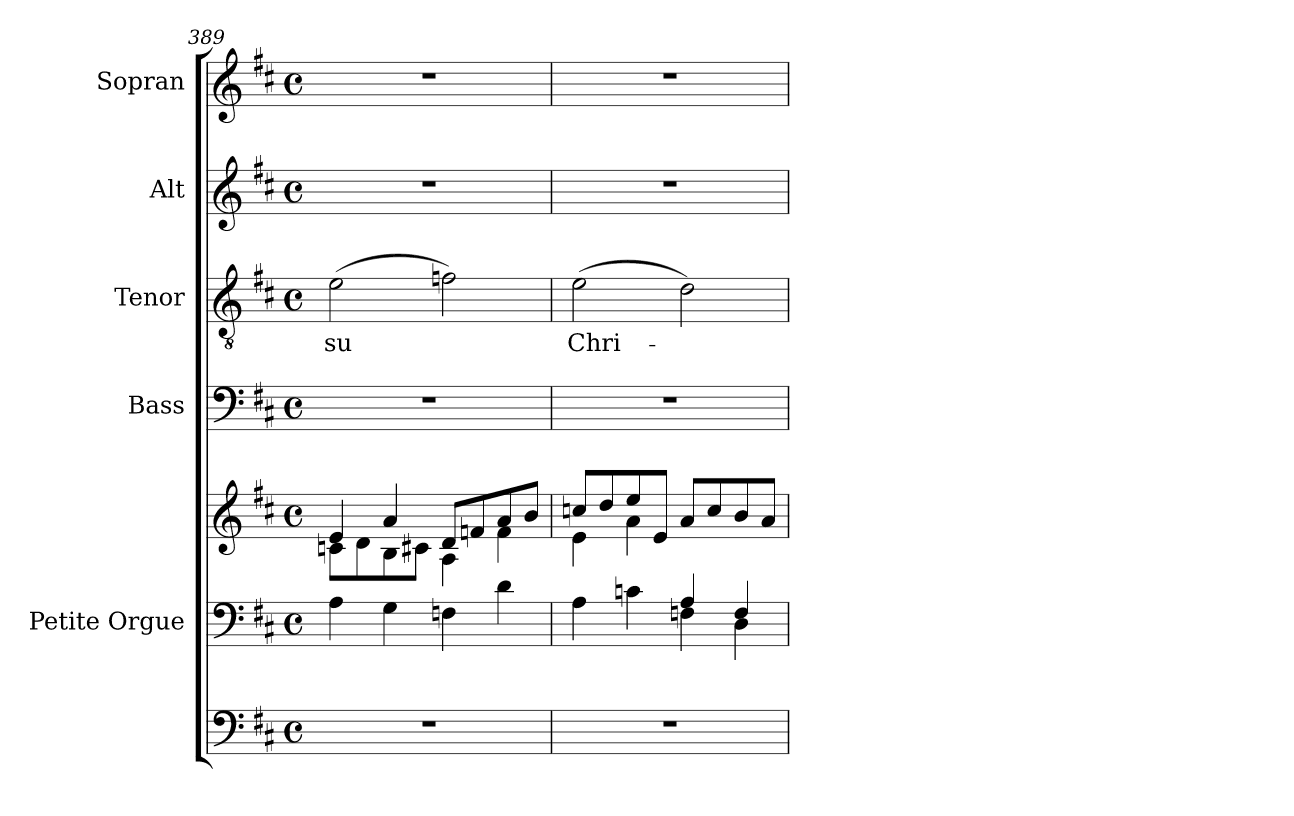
**kern	**kern	**kern	**kern	**kern	**text	**kern	**kern
*part6	*part5	*part5	*part4	*part3	*part3	*part2	*part1
*staff7	*staff6	*staff5	*staff4	*staff3	*staff3	*staff2	*staff1
*	*I"Petite Orgue	*	*I"Bass	*I"Tenor	*	*I"Alt	*I"Sopran
*	*I'Org. 1	*	*I'B.	*I'T.	*	*I'A.	*I'S.
*clefF4	*clefF4	*clefG2	*clefF4	*clefGv2	*	*clefG2	*clefG2
*k[f#c#]	*k[f#c#]	*k[f#c#]	*k[f#c#]	*k[f#c#]	*	*k[f#c#]	*k[f#c#]
*D:	*D:	*D:	*D:	*D:	*	*D:	*D:
*M4/4	*M4/4	*M4/4	*M4/4	*M4/4	*	*M4/4	*M4/4
*met(c)	*met(c)	*met(c)	*met(c)	*met(c)	*	*met(c)	*met(c)
=389	=389	=389	=389	=389	=389	=389	=389
*	*	*^	*	*	*	*	*
!	!	!	!	!	!	!LO:LY:b	!	!
1r	4A\	4e/	8cn\L	1r	(>2e\	-su	1r	1r
.	.	.	8d\	.	.	.	.	.
.	4G\	4a/	8B\	.	.	.	.	.
.	.	.	8c#X\J	.	.	.	.	.
.	4Fn\	8d/L	4A\	.	2fn\)	.	.	.
.	.	8fn/	.	.	.	.	.	.
.	4d\	8a/	4f\	.	.	.	.	.
.	.	8b/J	.	.	.	.	.	.
!!LO:PB:g=z
=390	=390	=390	=390	=390	=390	=390	=390	=390
*	*^	*	*	*	*	*	*	*
!	!	!	!	!	!	!	!LO:LY:b	!	!
1r	2ryy	4A\	8ccn/L	4e\	1r	(>2e\	Chri-	1r	1r
.	.	.	8dd/	.	.	.	.	.	.
.	.	4cn\	8ee/	4a\	.	.	.	.	.
.	.	.	8e/J	.	.	.	.	.	.
.	4A/	4Fn\	8a/L	2ryy	.	2d\)	.	.	.
.	.	.	8cc/	.	.	.	.	.	.
.	4F/	4D\	8b/	.	.	.	.	.	.
.	.	.	8a/J	.	.	.	.	.	.
*	*v	*v	*	*	*	*	*	*	*
*	*	*v	*v	*	*	*	*	*
=	=	=	=	=	=	=	=
*-	*-	*-	*-	*-	*-	*-	*-
